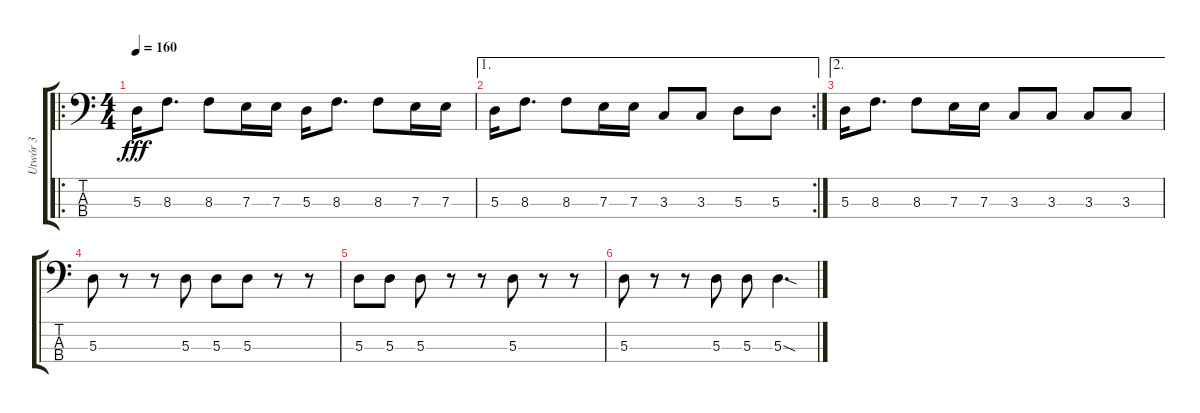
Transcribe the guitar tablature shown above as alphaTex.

\track ("Utwór 3" "Utwór 3") {mute instrument electricbasspick}
\staff {score tabs}
\tuning (G2 D2 A1 E1) {hide}
\ro
\ts (4 4)
\tempo 160
\clef f4
\ks c
5.3.16{dy fff} 8.3.8{d} 8.3.8 7.3.16 7.3.16 5.3.16 8.3.8{d} 8.3.8 7.3.16 7.3.16 |
\ae 1
\rc 2
5.3.16 8.3.8{d} 8.3.8 7.3.16 7.3.16 3.3.8 3.3.8 5.3.8 5.3.8 |
\ae 2
5.3.16 8.3.8{d} 8.3.8 7.3.16 7.3.16 3.3.8 3.3.8 3.3.8 3.3.8 |
5.3.8 r.8 r.8 5.3.8 5.3.8 5.3.8 r.8 r.8 |
5.3.8 5.3.8 5.3.8 r.8 r.8 5.3.8 r.8 r.8 |
5.3.8 r.8 r.8 5.3.8 5.3.8 5.3{sod}.4{d}
